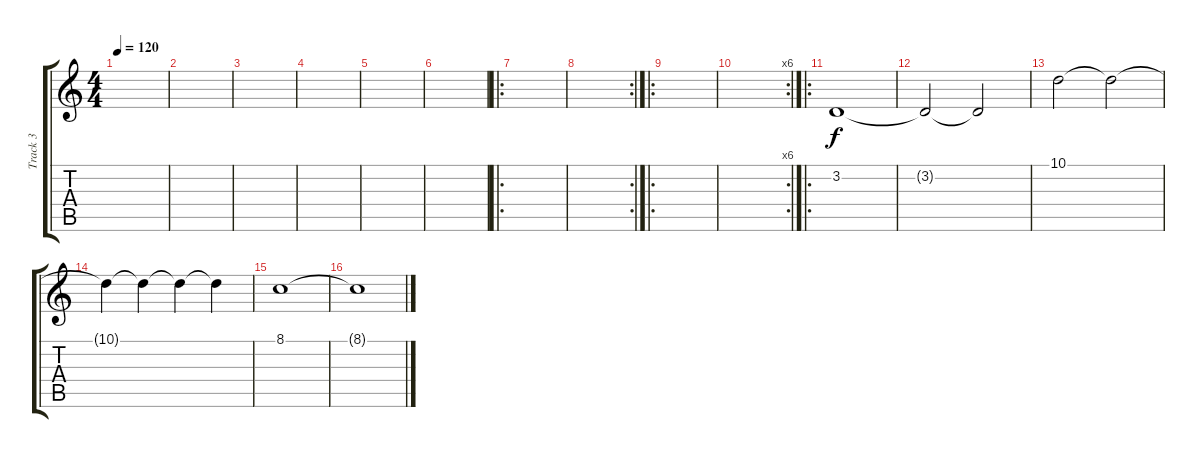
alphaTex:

\track ("Track 3" "Track 3") {instrument pad2warm}
\staff {score tabs}
\tuning (E4 B3 G3 D3 A2 E2) {hide}
\ts (4 4)
\tempo 120
\clef g2
\ks c
|
|
|
|
|
|
\ro
|
\rc 2
|
\ro
|
\rc 6
|
\ro
3.2.1 |
3.2{t}.2 3.2{t}.2 |
10.1.2 10.1{t}.2 |
10.1{t}.4 10.1{t}.4 10.1{t}.4 10.1{t}.4 |
8.1.1 |
8.1{t}.1
